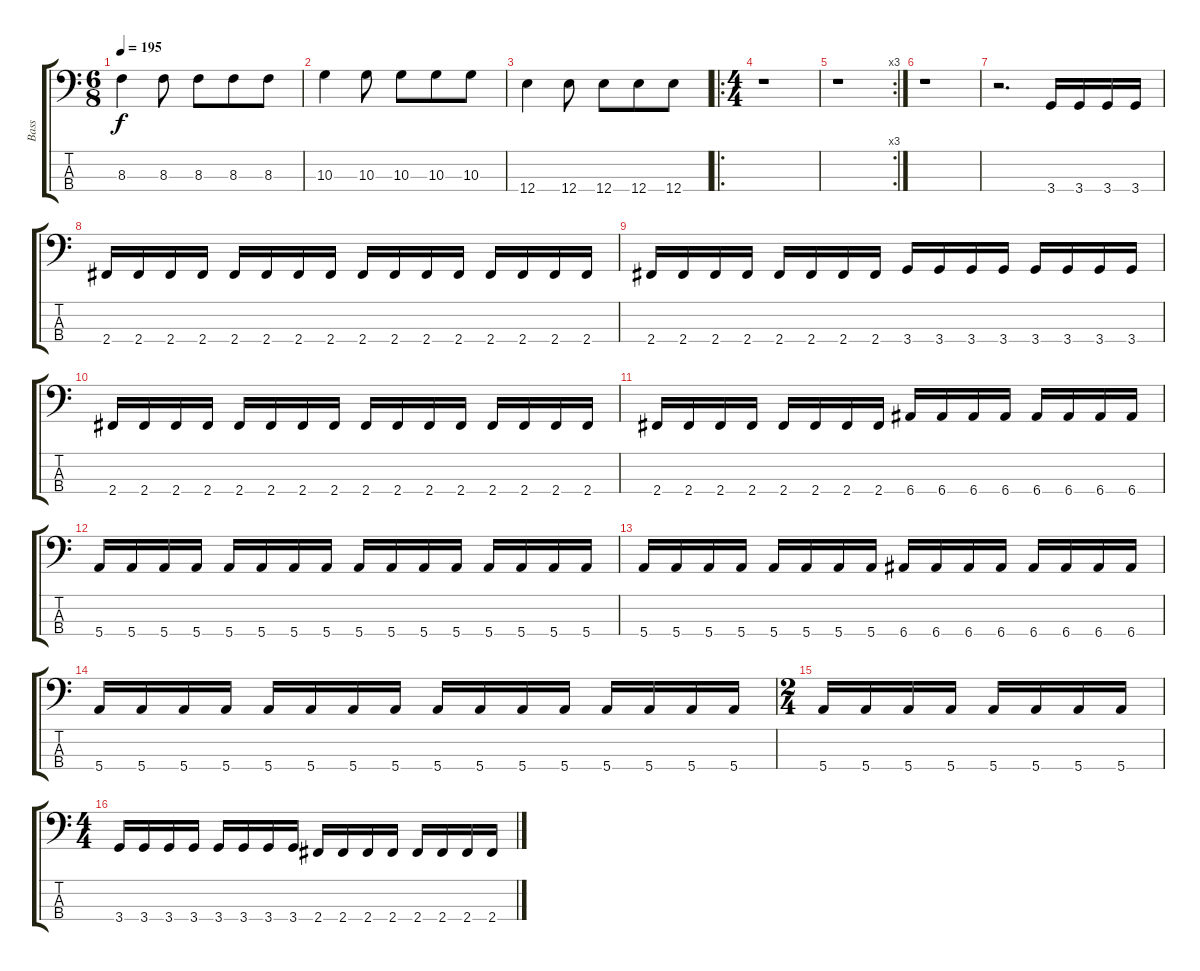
\track ("Bass" "Bass") {instrument electricbasspick}
\staff {score tabs}
\tuning (G2 D2 A1 E1) {hide}
\ts (6 8)
\tempo 195
\clef f4
\ks c
8.3.4{dy f} 8.3.8 8.3.8 8.3.8 8.3.8 |
10.3.4 10.3.8 10.3.8 10.3.8 10.3.8 |
12.4.4 12.4.8 12.4.8 12.4.8 12.4.8 |
\ro
\ts (4 4)
r.1 |
\rc 3
r.1 |
r.1 |
r.2{d} 3.4.16 3.4.16 3.4.16 3.4.16 |
2.4.16 2.4.16 2.4.16 2.4.16 2.4.16 2.4.16 2.4.16 2.4.16 2.4.16 2.4.16 2.4.16 2.4.16 2.4.16 2.4.16 2.4.16 2.4.16 |
2.4.16 2.4.16 2.4.16 2.4.16 2.4.16 2.4.16 2.4.16 2.4.16 3.4.16 3.4.16 3.4.16 3.4.16 3.4.16 3.4.16 3.4.16 3.4.16 |
2.4.16 2.4.16 2.4.16 2.4.16 2.4.16 2.4.16 2.4.16 2.4.16 2.4.16 2.4.16 2.4.16 2.4.16 2.4.16 2.4.16 2.4.16 2.4.16 |
2.4.16 2.4.16 2.4.16 2.4.16 2.4.16 2.4.16 2.4.16 2.4.16 6.4.16 6.4.16 6.4.16 6.4.16 6.4.16 6.4.16 6.4.16 6.4.16 |
5.4.16 5.4.16 5.4.16 5.4.16 5.4.16 5.4.16 5.4.16 5.4.16 5.4.16 5.4.16 5.4.16 5.4.16 5.4.16 5.4.16 5.4.16 5.4.16 |
5.4.16 5.4.16 5.4.16 5.4.16 5.4.16 5.4.16 5.4.16 5.4.16 6.4.16 6.4.16 6.4.16 6.4.16 6.4.16 6.4.16 6.4.16 6.4.16 |
5.4.16 5.4.16 5.4.16 5.4.16 5.4.16 5.4.16 5.4.16 5.4.16 5.4.16 5.4.16 5.4.16 5.4.16 5.4.16 5.4.16 5.4.16 5.4.16 |
\ts (2 4)
5.4.16 5.4.16 5.4.16 5.4.16 5.4.16 5.4.16 5.4.16 5.4.16 |
\ts (4 4)
3.4.16 3.4.16 3.4.16 3.4.16 3.4.16 3.4.16 3.4.16 3.4.16 2.4.16 2.4.16 2.4.16 2.4.16 2.4.16 2.4.16 2.4.16 2.4.16
